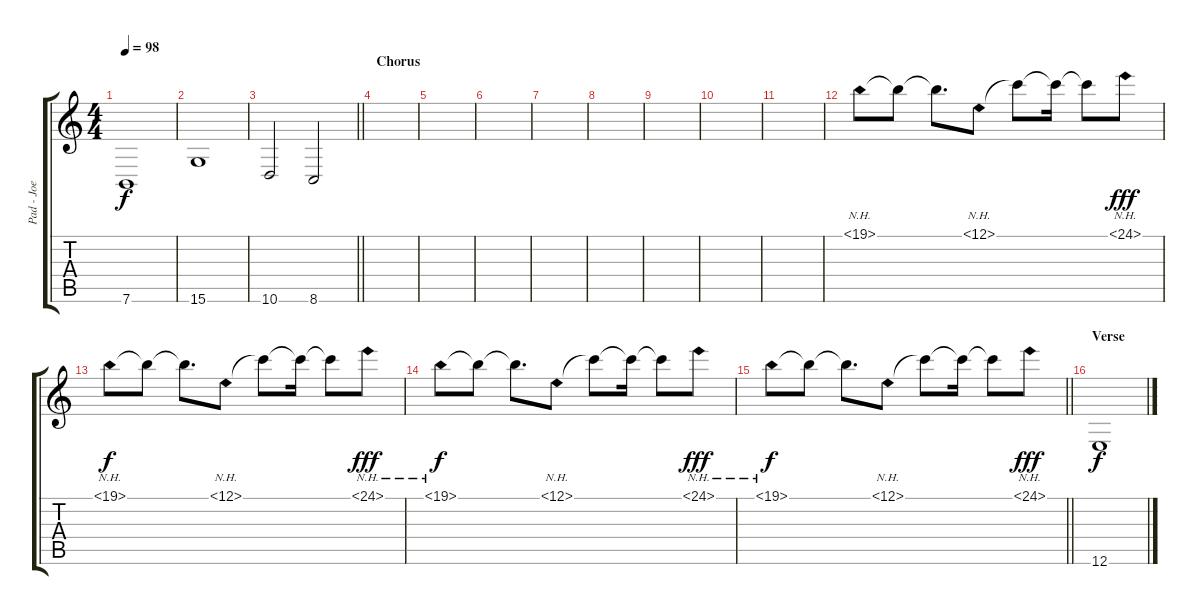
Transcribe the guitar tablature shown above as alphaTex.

\track ("Pad - Joe Hahn" "Pad - Joe ") {instrument lead1square}
\staff {score tabs}
\tuning (E4 B3 G3 D3 A2 E2) {hide}
\ts (4 4)
\tempo 98
\clef g2
\ks c
7.6.1{dy f} |
15.6.1 |
\barLineRight lightlight
10.6.2 8.6.2 |
\section ("" "Chorus")
|
|
|
|
|
|
|
|
19.1{nh}.8{volume 16 instrument lead1square} 19.1{t}.8 19.1{t}.8{d} 20.1{nh}.8 20.1{t}.8 20.1{t}.16 20.1{t}.8 24.1{nh}.8{dy fff} |
19.1{nh}.8{dy f} 19.1{t}.8 19.1{t}.8{d} 20.1{nh}.8 20.1{t}.8 20.1{t}.16 20.1{t}.8 24.1{nh}.8{dy fff} |
19.1{nh}.8{dy f} 19.1{t}.8 19.1{t}.8{d} 20.1{nh}.8 20.1{t}.8 20.1{t}.16 20.1{t}.8 24.1{nh}.8{dy fff} |
\barLineRight lightlight
19.1{nh}.8{dy f} 19.1{t}.8 19.1{t}.8{d} 20.1{nh}.8 20.1{t}.8 20.1{t}.16 20.1{t}.8 24.1{nh}.8{dy fff} |
\section ("" "Verse")
12.6.1{dy f instrument stringensemble2}
